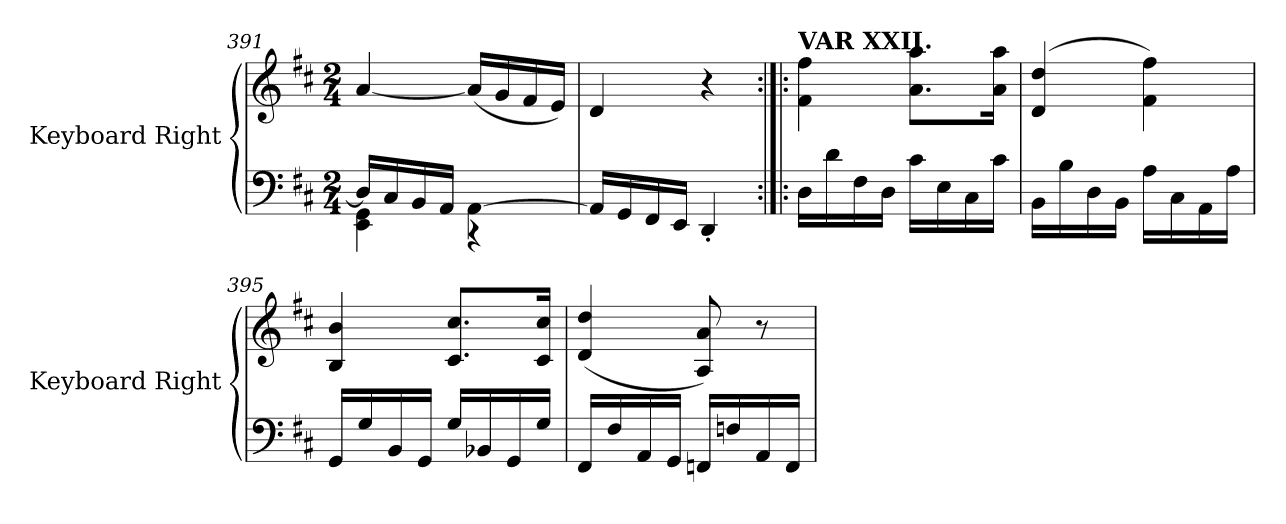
**kern	**kern
*part1	*part1
*staff2	*staff1
*I"Keyboard Right	*
*I'Keyboard Right	*
*clefF4	*clefG2
*k[f#c#]	*k[f#c#]
*D:	*D:
*M2/4	*M2/4
=391	=391
*^	*
16D/LL]	4EE\ 4GG\	[4a/
16C#/	.	.
16BB/	.	.
16AA/JJ	.	.
[4AA\	4r	(<16a/LL]
.	.	16g/
.	.	16f#/
.	.	16e/JJ)
*v	*v	*
=392	=392
16AA/LL]	4d/
16GG/	.
16FF#/	.
16EE/JJ	.
4DD'/	4r
!!LO:LB:g=z
=393:|!|:	=393:|!|:
!	!LO:TX:a:B:t=VAR XXII
16D\LL	4f#\ 4ff#\
16d\	.
16F#\	.
16D\JJ	.
16c#\LL	8.a\ 8.aa\L
16E\	.
16C#\	.
16c#\JJ	16a\ 16aa\Jk
=394	=394
16BB\LL	(>4d/ 4dd/
16B\	.
16D\	.
16BB\JJ	.
16A\LL	4f#\ 4ff#\)
16C#\	.
16AA\	.
16A\JJ	.
=395	=395
16GG/LL	4B/ 4b/
16G/	.
16BB/	.
16GG/JJ	.
16G/LL	8.c#/ 8.cc#/L
16BB-X/	.
16GG/	.
16G/JJ	16c#/ 16cc#/Jk
=396	=396
16FF#/LL	(<4d/ 4dd/
16F#/	.
16AA/	.
16GG/JJ	.
16FFn/LL	8A/ 8a/)
16Fn/	.
16AA/	8r
16FF/JJ	.
=	=
*-	*-
